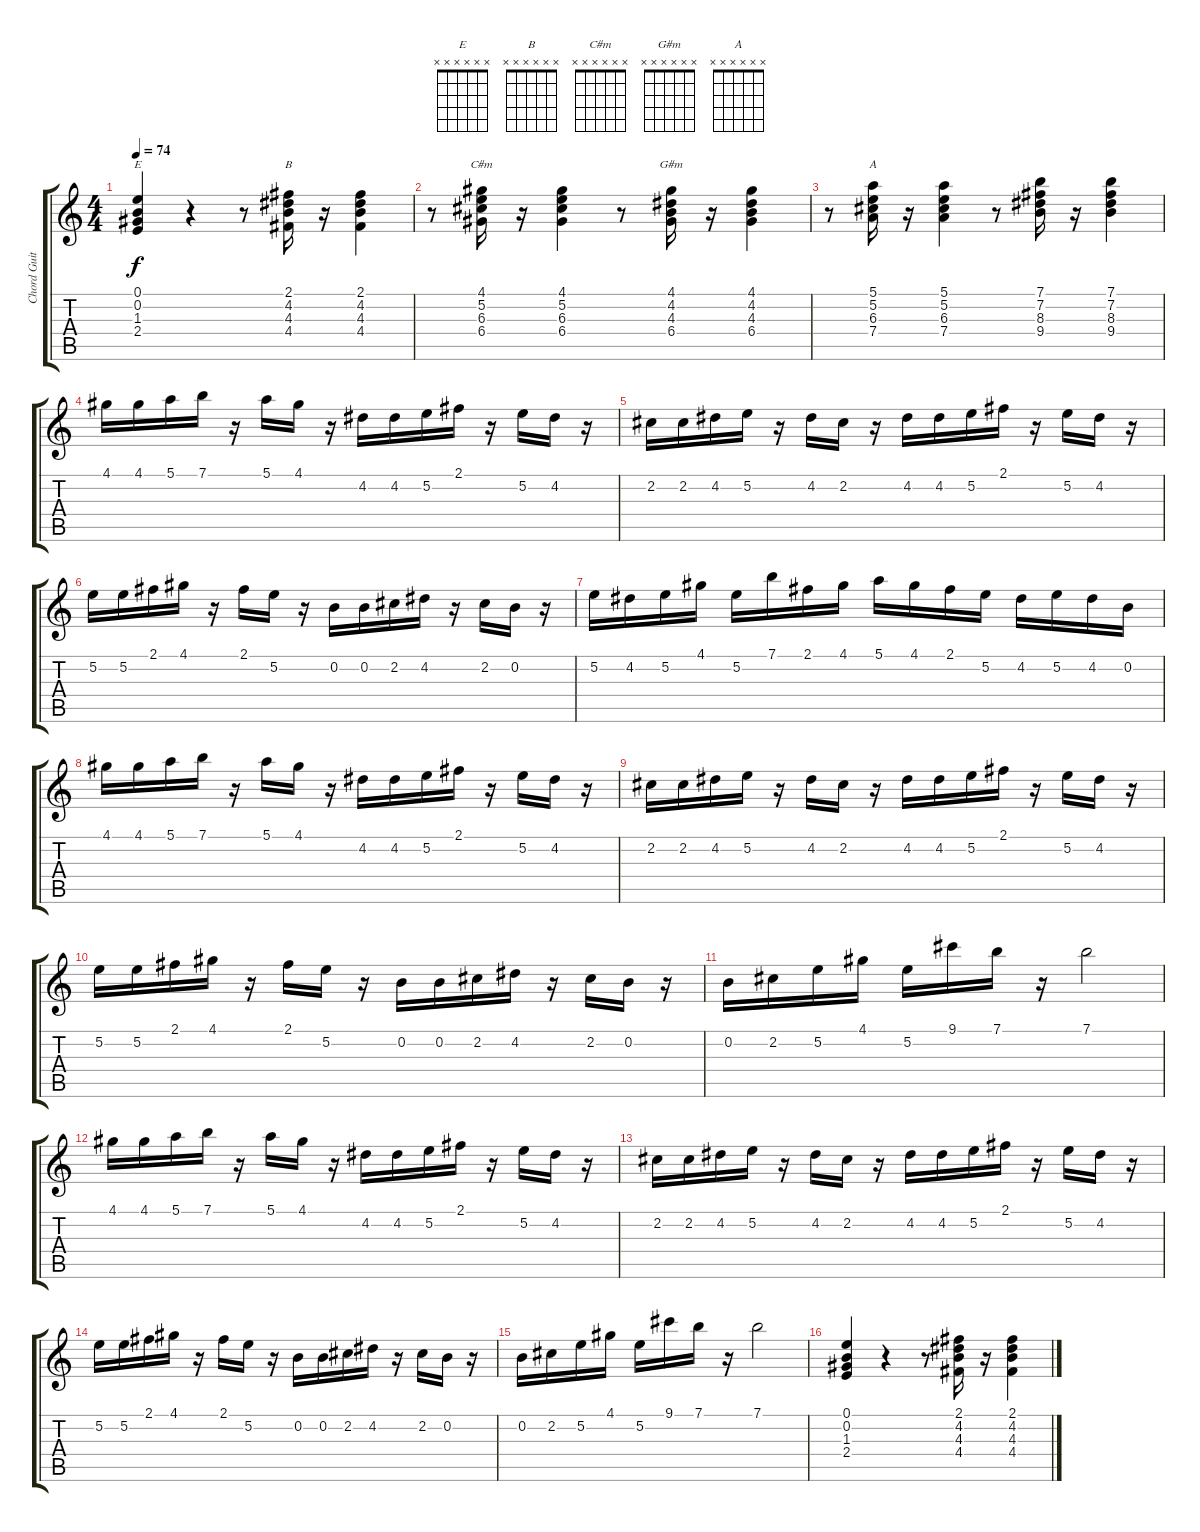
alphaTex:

\track ("Chord Guitar" "Chord Guit") {instrument electricguitarclean}
\staff {score tabs}
\tuning (E4 B3 G3 D3 A2 E2) {hide}
\chord ("E" x x x x x x)
\chord ("B" x x x x x x)
\chord ("C#m" x x x x x x)
\chord ("G#m" x x x x x x)
\chord ("A" x x x x x x)
\ts (4 4)
\tempo 74
\clef g2
\ks c
(0.1 0.2 1.3 2.4).4{ch "E" dy f} r.4 r.8 (2.1 4.2 4.3 4.4).16{ch "B"} r.16 (2.1 4.2 4.3 4.4).4 |
r.8 (4.1 5.2 6.3 6.4).16{ch "C#m"} r.16 (4.1 5.2 6.3 6.4).4 r.8 (4.1 4.2 4.3 6.4).16{ch "G#m"} r.16 (4.1 4.2 4.3 6.4).4 |
r.8 (5.1 5.2 6.3 7.4).16{ch "A"} r.16 (5.1 5.2 6.3 7.4).4 r.8 (7.1 7.2 8.3 9.4).16 r.16 (7.1 7.2 8.3 9.4).4 |
4.1.16 4.1.16 5.1.16 7.1.16 r.16 5.1.16 4.1.16 r.16 4.2.16 4.2.16 5.2.16 2.1.16 r.16 5.2.16 4.2.16 r.16 |
2.2.16 2.2.16 4.2.16 5.2.16 r.16 4.2.16 2.2.16 r.16 4.2.16 4.2.16 5.2.16 2.1.16 r.16 5.2.16 4.2.16 r.16 |
5.2.16 5.2.16 2.1.16 4.1.16 r.16 2.1.16 5.2.16 r.16 0.2.16 0.2.16 2.2.16 4.2.16 r.16 2.2.16 0.2.16 r.16 |
5.2.16 4.2.16 5.2.16 4.1.16 5.2.16 7.1.16 2.1.16 4.1.16 5.1.16 4.1.16 2.1.16 5.2.16 4.2.16 5.2.16 4.2.16 0.2.16 |
4.1.16 4.1.16 5.1.16 7.1.16 r.16 5.1.16 4.1.16 r.16 4.2.16 4.2.16 5.2.16 2.1.16 r.16 5.2.16 4.2.16 r.16 |
2.2.16 2.2.16 4.2.16 5.2.16 r.16 4.2.16 2.2.16 r.16 4.2.16 4.2.16 5.2.16 2.1.16 r.16 5.2.16 4.2.16 r.16 |
5.2.16 5.2.16 2.1.16 4.1.16 r.16 2.1.16 5.2.16 r.16 0.2.16 0.2.16 2.2.16 4.2.16 r.16 2.2.16 0.2.16 r.16 |
0.2.16 2.2.16 5.2.16 4.1.16 5.2.16 9.1.16 7.1.16 r.16 7.1.2 |
4.1.16 4.1.16 5.1.16 7.1.16 r.16 5.1.16 4.1.16 r.16 4.2.16 4.2.16 5.2.16 2.1.16 r.16 5.2.16 4.2.16 r.16 |
2.2.16 2.2.16 4.2.16 5.2.16 r.16 4.2.16 2.2.16 r.16 4.2.16 4.2.16 5.2.16 2.1.16 r.16 5.2.16 4.2.16 r.16 |
5.2.16 5.2.16 2.1.16 4.1.16 r.16 2.1.16 5.2.16 r.16 0.2.16 0.2.16 2.2.16 4.2.16 r.16 2.2.16 0.2.16 r.16 |
0.2.16 2.2.16 5.2.16 4.1.16 5.2.16 9.1.16 7.1.16 r.16 7.1.2 |
(0.1 0.2 1.3 2.4).4 r.4 r.8 (2.1 4.2 4.3 4.4).16 r.16 (2.1 4.2 4.3 4.4).4
